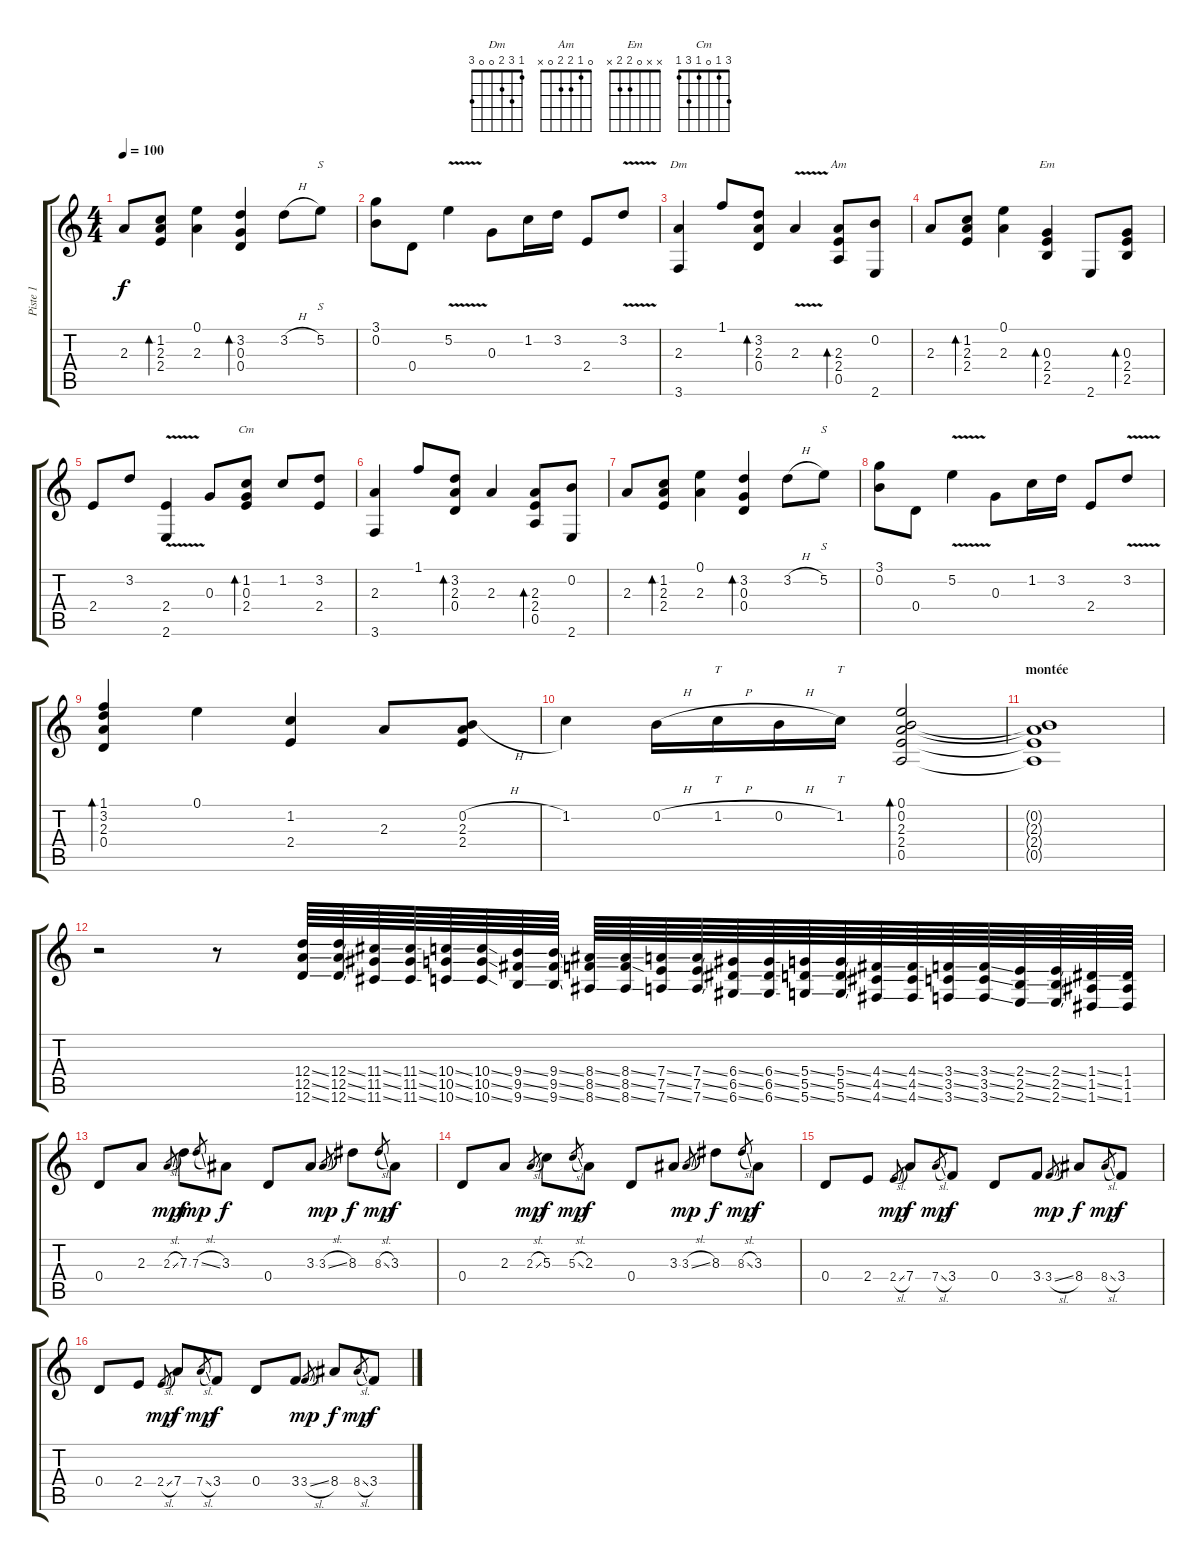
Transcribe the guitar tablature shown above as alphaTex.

\track ("Piste 1" "Piste 1") {instrument acousticguitarsteel}
\staff {score tabs}
\tuning (E4 B3 G3 D3 A2 D2) {hide}
\chord ("Dm" 1 3 2 0 0 3)
\chord ("Am" 0 1 2 2 0 x)
\chord ("Em" x x 0 2 2 x)
\chord ("Cm" 3 1 0 1 3 1)
\ts (4 4)
\tempo 100
\clef g2
\ks c
2.3.8{dy f} (1.2 2.3 2.4).8{bd 120} (0.1 2.3).4 (3.2 0.3 0.4).4{bd 120} 3.2{h}.8 5.2.8{s} |
(3.1 0.2).8 0.4.8 5.2{v}.4 0.3.8 1.2.16 3.2.16 2.4.8 3.2{v}.8 |
(2.3 3.6).4{ch "Dm"} 1.1.8 (3.2 2.3 0.4).8{bd 120} 2.3{v}.4 (2.3 2.4 0.5).8{bd 120 ch "Am"} (0.2 2.6).8 |
2.3.8 (1.2 2.3 2.4).8{bd 120} (0.1 2.3).4 (0.3 2.4 2.5).4{bd 120 ch "Em"} 2.6.8 (0.3 2.4 2.5).8{bd 120} |
2.4.8 3.2.8 (2.4{v} 2.6{v}).4 0.3.8 (1.2 0.3 2.4).8{bd 120 ch "Cm"} 1.2.8 (3.2 2.4).8 |
(2.3 3.6).4 1.1.8 (3.2 2.3 0.4).8{bd 120} 2.3.4 (2.3 2.4 0.5).8{bd 120} (0.2 2.6).8 |
2.3.8 (1.2 2.3 2.4).8{bd 120} (0.1 2.3).4 (3.2 0.3 0.4).4{bd 120} 3.2{h}.8 5.2.8{s} |
(3.1 0.2).8 0.4.8 5.2{v}.4 0.3.8 1.2.16 3.2.16 2.4.8 3.2{v}.8 |
(1.1 3.2 2.3 0.4).4{bd 120} 0.1.4 (1.2 2.4).4 2.3.8 (0.2{h} 2.3 2.4).8 |
1.2.4 0.2{h}.16 1.2{h}.16{tt} 0.2{h}.16 1.2.16{tt} (0.1 0.2 2.3 2.4 0.5).2{bd 240} |
\section ("" "montée")
(0.2{t} 2.3{t} 2.4{t} 0.5{t}).1 |
r.2{instrument distortionguitar} r.8 (12.4{ss} 12.5{ss} 12.6{ss}).64 (12.4{ss} 12.5{ss} 12.6{ss}).64 (11.4{ss} 11.5{ss} 11.6{ss}).64 (11.4{ss} 11.5{ss} 11.6{ss}).64 (10.4{ss} 10.5{ss} 10.6{ss}).64 (10.4{ss} 10.5{ss} 10.6{ss}).64 (9.4{ss} 9.5{ss} 9.6{ss}).64 (9.4{ss} 9.5{ss} 9.6{ss}).64 (8.4{ss} 8.5{ss} 8.6{ss}).64 (8.4{ss} 8.5{ss} 8.6{ss}).64 (7.4{ss} 7.5{ss} 7.6{ss}).64 (7.4{ss} 7.5{ss} 7.6{ss}).64 (6.4{ss} 6.5{ss} 6.6{ss}).64 (6.4{ss} 6.5{ss} 6.6{ss}).64 (5.4{ss} 5.5{ss} 5.6{ss}).64 (5.4{ss} 5.5{ss} 5.6{ss}).64 (4.4{ss} 4.5{ss} 4.6{ss}).64 (4.4{ss} 4.5{ss} 4.6{ss}).64 (3.4{ss} 3.5{ss} 3.6{ss}).64 (3.4{ss} 3.5{ss} 3.6{ss}).64 (2.4{ss} 2.5{ss} 2.6{ss}).64 (2.4{ss} 2.5{ss} 2.6{ss}).64 (1.4{ss} 1.5{ss} 1.6{ss}).64 (1.4 1.5 1.6).64 |
0.4.8{instrument distortionguitar} 2.3.8{instrument distortionguitar} 2.3{sl}.8{gr dy mp} 7.3.8{dy f} 7.3{sl}.8{gr dy mp} 3.3.8{dy f} 0.4.8 3.3.8 3.3{sl}.8{gr dy mp} 8.3.8{dy f} 8.3{sl}.8{gr dy mp} 3.3.8{dy f} |
0.4.8{instrument distortionguitar} 2.3.8{instrument distortionguitar} 2.3{sl}.8{gr dy mp} 5.3.8{dy f} 5.3{sl}.8{gr dy mp} 2.3.8{dy f} 0.4.8 3.3.8 3.3{sl}.8{gr dy mp} 8.3.8{dy f} 8.3{sl}.8{gr dy mp} 3.3.8{dy f} |
0.4.8{instrument distortionguitar} 2.4.8{instrument distortionguitar} 2.4{sl}.8{gr dy mp} 7.4.8{dy f} 7.4{sl}.8{gr dy mp} 3.4.8{dy f} 0.4.8 3.4.8 3.4{sl}.8{gr dy mp} 8.4.8{dy f} 8.4{sl}.8{gr dy mp} 3.4.8{dy f} |
0.4.8{instrument distortionguitar} 2.4.8{instrument distortionguitar} 2.4{sl}.8{gr dy mp} 7.4.8{dy f} 7.4{sl}.8{gr dy mp} 3.4.8{dy f} 0.4.8 3.4.8 3.4{sl}.8{gr dy mp} 8.4.8{dy f} 8.4{sl}.8{gr dy mp} 3.4.8{dy f}
